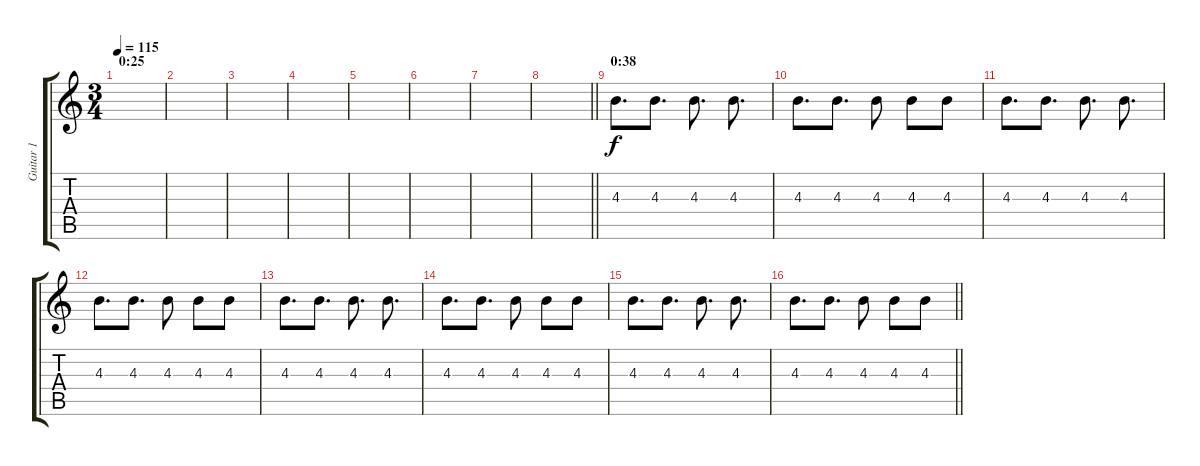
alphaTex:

\track ("Guitar 1" "Guitar 1") {instrument overdrivenguitar}
\staff {score tabs}
\tuning (E4 B3 G3 D3 A2 E2) {hide}
\ts (3 4)
\section ("" "0:25")
\tempo 115
\clef g2
\ks c
|
|
|
|
|
|
|
\barLineRight lightlight
|
\section ("" "0:38")
4.3.8{d volume 9} 4.3.8{d} 4.3.8{d} 4.3.8{d} |
4.3.8{d} 4.3.8{d} 4.3.8 4.3.8 4.3.8 |
4.3.8{d} 4.3.8{d} 4.3.8{d} 4.3.8{d} |
4.3.8{d} 4.3.8{d} 4.3.8 4.3.8 4.3.8 |
4.3.8{d} 4.3.8{d} 4.3.8{d} 4.3.8{d} |
4.3.8{d} 4.3.8{d} 4.3.8 4.3.8 4.3.8 |
4.3.8{d} 4.3.8{d} 4.3.8{d} 4.3.8{d} |
\barLineRight lightlight
4.3.8{d} 4.3.8{d} 4.3.8 4.3.8 4.3.8
